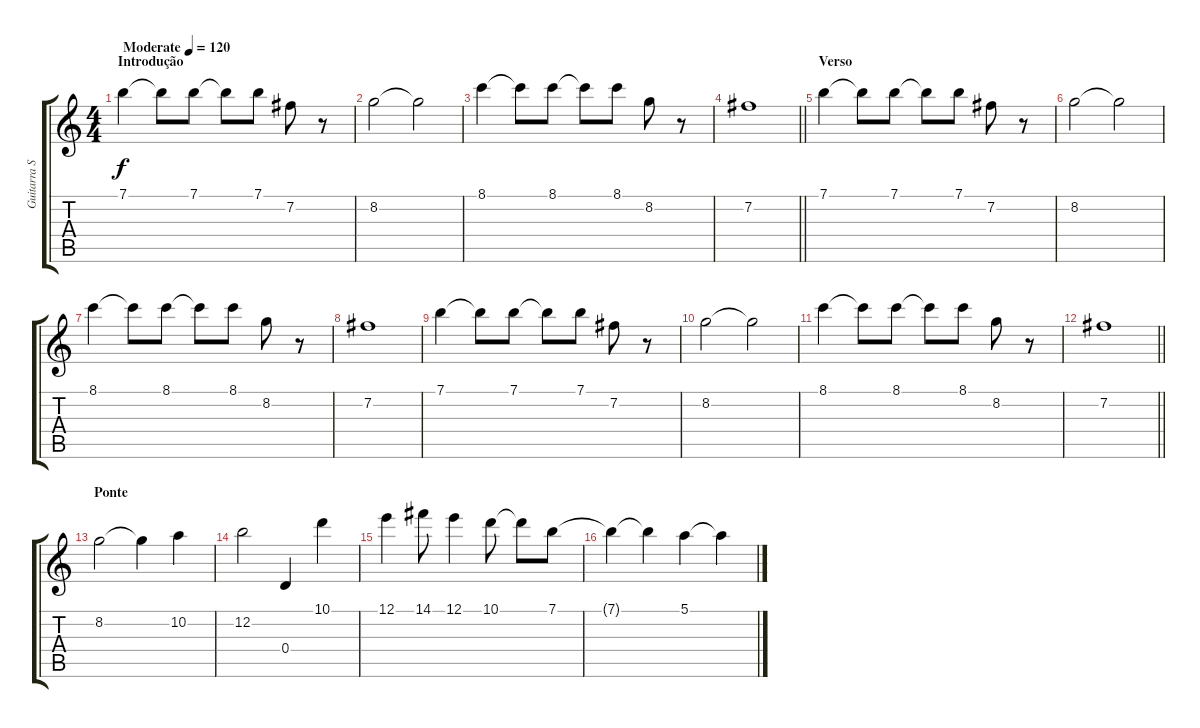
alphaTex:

\track ("Guitarra Solo" "Guitarra S") {instrument electricguitarjazz}
\staff {score tabs}
\tuning (E4 B3 G3 D3 A2 E2) {hide}
\ts (4 4)
\section ("" "Introdução")
\tempo (120 "Moderate")
\clef g2
\ks c
7.1.4{dy f instrument electricguitarjazz} 7.1{t}.8 7.1.8 7.1{t}.8 7.1.8 7.2.8 r.8 |
8.2.2 8.2{t}.2 |
8.1.4 8.1{t}.8 8.1.8 8.1{t}.8 8.1.8 8.2.8 r.8 |
\barLineRight lightlight
7.2.1 |
\section ("" "Verso")
7.1.4 7.1{t}.8 7.1.8 7.1{t}.8 7.1.8 7.2.8 r.8 |
8.2.2 8.2{t}.2 |
8.1.4 8.1{t}.8 8.1.8 8.1{t}.8 8.1.8 8.2.8 r.8 |
7.2.1 |
7.1.4 7.1{t}.8 7.1.8 7.1{t}.8 7.1.8 7.2.8 r.8 |
8.2.2 8.2{t}.2 |
8.1.4 8.1{t}.8 8.1.8 8.1{t}.8 8.1.8 8.2.8 r.8 |
\barLineRight lightlight
7.2.1 |
\section ("" "Ponte")
8.2.2 8.2{t}.4 10.2.4 |
12.2.2 0.4.4 10.1.4 |
12.1.4 14.1.8 12.1.4 10.1.8 10.1{t}.8 7.1.8 |
7.1{t}.4 7.1{t}.4 5.1.4 5.1{t}.4
